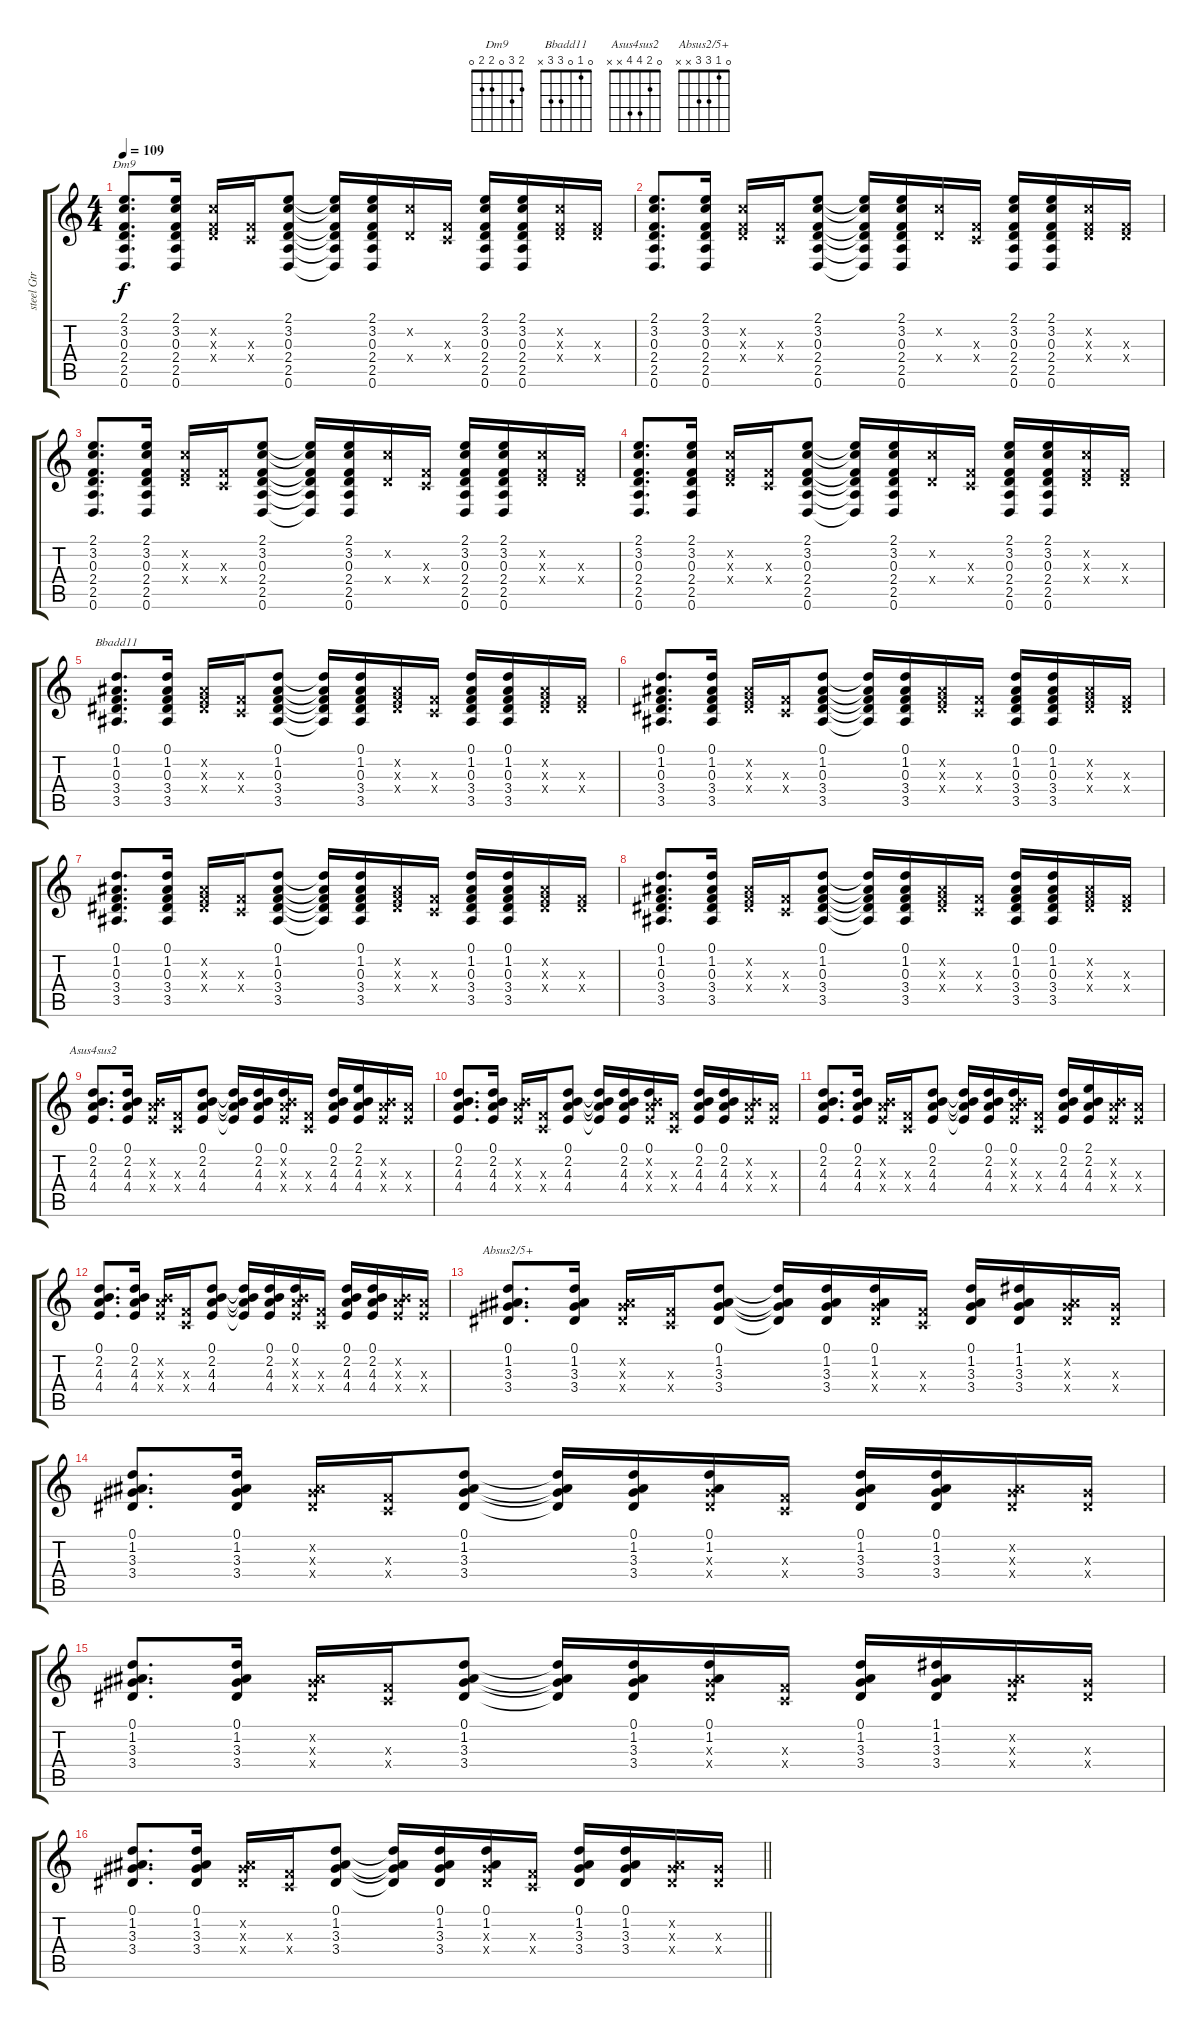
\track ("steel Gtr" "steel Gtr") {instrument acousticguitarsteel}
\staff {score tabs}
\tuning (D4 A3 F3 C3 G2 D2) {hide}
\chord ("Dm9" 2 3 0 2 2 0)
\chord ("Bbadd11" 0 1 0 3 3 x)
\chord ("Asus4sus2" 0 2 4 4 x x)
\chord ("Absus2/5+" 0 1 3 3 x x)
\ts (4 4)
\tempo 109
\clef g2
\ks c
(2.1 3.2 0.3 2.4 2.5 0.6).8{d ch "Dm9" dy f} (2.1 3.2 0.3 2.4 2.5 0.6).16 (3.2{x} 0.3{x} 2.4{x}).16 (0.3{x} 0.4{x}).16 (2.1 3.2 0.3 2.4 2.5 0.6).8 (2.1{t} 3.2{t} 0.3{t} 2.4{t} 2.5{t} 0.6{t}).16 (2.1 3.2 0.3 2.4 2.5 0.6).16 (3.2{x} 2.4{x}).16 (0.3{x} 0.4{x}).16 (2.1 3.2 0.3 2.4 2.5 0.6).16 (2.1 3.2 0.3 2.4 2.5 0.6).16 (3.2{x} 0.3{x} 2.4{x}).16 (0.3{x} 2.4{x}).16 |
(2.1 3.2 0.3 2.4 2.5 0.6).8{d} (2.1 3.2 0.3 2.4 2.5 0.6).16 (3.2{x} 0.3{x} 2.4{x}).16 (0.3{x} 0.4{x}).16 (2.1 3.2 0.3 2.4 2.5 0.6).8 (2.1{t} 3.2{t} 0.3{t} 2.4{t} 2.5{t} 0.6{t}).16 (2.1 3.2 0.3 2.4 2.5 0.6).16 (3.2{x} 2.4{x}).16 (0.3{x} 0.4{x}).16 (2.1 3.2 0.3 2.4 2.5 0.6).16 (2.1 3.2 0.3 2.4 2.5 0.6).16 (3.2{x} 0.3{x} 2.4{x}).16 (0.3{x} 2.4{x}).16 |
(2.1 3.2 0.3 2.4 2.5 0.6).8{d} (2.1 3.2 0.3 2.4 2.5 0.6).16 (3.2{x} 0.3{x} 2.4{x}).16 (0.3{x} 0.4{x}).16 (2.1 3.2 0.3 2.4 2.5 0.6).8 (2.1{t} 3.2{t} 0.3{t} 2.4{t} 2.5{t} 0.6{t}).16 (2.1 3.2 0.3 2.4 2.5 0.6).16 (3.2{x} 2.4{x}).16 (0.3{x} 0.4{x}).16 (2.1 3.2 0.3 2.4 2.5 0.6).16 (2.1 3.2 0.3 2.4 2.5 0.6).16 (3.2{x} 0.3{x} 2.4{x}).16 (0.3{x} 2.4{x}).16 |
(2.1 3.2 0.3 2.4 2.5 0.6).8{d} (2.1 3.2 0.3 2.4 2.5 0.6).16 (3.2{x} 0.3{x} 2.4{x}).16 (0.3{x} 0.4{x}).16 (2.1 3.2 0.3 2.4 2.5 0.6).8 (2.1{t} 3.2{t} 0.3{t} 2.4{t} 2.5{t} 0.6{t}).16 (2.1 3.2 0.3 2.4 2.5 0.6).16 (3.2{x} 2.4{x}).16 (0.3{x} 0.4{x}).16 (2.1 3.2 0.3 2.4 2.5 0.6).16 (2.1 3.2 0.3 2.4 2.5 0.6).16 (3.2{x} 0.3{x} 2.4{x}).16 (0.3{x} 2.4{x}).16 |
(0.1 1.2 0.3 3.4 3.5).8{d ch "Bbadd11"} (0.1 1.2 0.3 3.4 3.5).16 (1.2{x} 0.3{x} 3.4{x}).16 (0.3{x} 0.4{x}).16 (0.1 1.2 0.3 3.4 3.5).8 (0.1{t} 1.2{t} 0.3{t} 3.4{t} 3.5{t}).16 (0.1 1.2 0.3 3.4 3.5).16 (1.2{x} 0.3{x} 3.4{x}).16 (0.3{x} 0.4{x}).16 (0.1 1.2 0.3 3.4 3.5).16 (0.1 1.2 0.3 3.4 3.5).16 (1.2{x} 0.3{x} 3.4{x}).16 (0.3{x} 3.4{x}).16 |
(0.1 1.2 0.3 3.4 3.5).8{d} (0.1 1.2 0.3 3.4 3.5).16 (1.2{x} 0.3{x} 3.4{x}).16 (0.3{x} 0.4{x}).16 (0.1 1.2 0.3 3.4 3.5).8 (0.1{t} 1.2{t} 0.3{t} 3.4{t} 3.5{t}).16 (0.1 1.2 0.3 3.4 3.5).16 (1.2{x} 0.3{x} 3.4{x}).16 (0.3{x} 0.4{x}).16 (0.1 1.2 0.3 3.4 3.5).16 (0.1 1.2 0.3 3.4 3.5).16 (1.2{x} 0.3{x} 3.4{x}).16 (0.3{x} 3.4{x}).16 |
(0.1 1.2 0.3 3.4 3.5).8{d} (0.1 1.2 0.3 3.4 3.5).16 (1.2{x} 0.3{x} 3.4{x}).16 (0.3{x} 0.4{x}).16 (0.1 1.2 0.3 3.4 3.5).8 (0.1{t} 1.2{t} 0.3{t} 3.4{t} 3.5{t}).16 (0.1 1.2 0.3 3.4 3.5).16 (1.2{x} 0.3{x} 3.4{x}).16 (0.3{x} 0.4{x}).16 (0.1 1.2 0.3 3.4 3.5).16 (0.1 1.2 0.3 3.4 3.5).16 (1.2{x} 0.3{x} 3.4{x}).16 (0.3{x} 3.4{x}).16 |
(0.1 1.2 0.3 3.4 3.5).8{d} (0.1 1.2 0.3 3.4 3.5).16 (1.2{x} 0.3{x} 3.4{x}).16 (0.3{x} 0.4{x}).16 (0.1 1.2 0.3 3.4 3.5).8 (0.1{t} 1.2{t} 0.3{t} 3.4{t} 3.5{t}).16 (0.1 1.2 0.3 3.4 3.5).16 (1.2{x} 0.3{x} 3.4{x}).16 (0.3{x} 0.4{x}).16 (0.1 1.2 0.3 3.4 3.5).16 (0.1 1.2 0.3 3.4 3.5).16 (1.2{x} 0.3{x} 3.4{x}).16 (0.3{x} 3.4{x}).16 |
(0.1 2.2 4.3 4.4).8{d ch "Asus4sus2"} (0.1 2.2 4.3 4.4).16 (2.2{x} 4.3{x} 4.4{x}).16 (0.3{x} 0.4{x}).16 (0.1 2.2 4.3 4.4).8 (0.1{t} 2.2{t} 4.3{t} 4.4{t}).16 (0.1 2.2 4.3 4.4).16 (0.1 2.2{x} 4.3{x} 4.4{x}).16 (0.3{x} 0.4{x}).16 (0.1 2.2 4.3 4.4).16 (2.1 2.2 4.3 4.4).16 (2.2{x} 4.3{x} 4.4{x}).16 (4.3{x} 4.4{x}).16 |
(0.1 2.2 4.3 4.4).8{d} (0.1 2.2 4.3 4.4).16 (2.2{x} 4.3{x} 4.4{x}).16 (0.3{x} 0.4{x}).16 (0.1 2.2 4.3 4.4).8 (0.1{t} 2.2{t} 4.3{t} 4.4{t}).16 (0.1 2.2 4.3 4.4).16 (0.1 2.2{x} 4.3{x} 4.4{x}).16 (0.3{x} 0.4{x}).16 (0.1 2.2 4.3 4.4).16 (0.1 2.2 4.3 4.4).16 (2.2{x} 4.3{x} 4.4{x}).16 (4.3{x} 4.4{x}).16 |
(0.1 2.2 4.3 4.4).8{d} (0.1 2.2 4.3 4.4).16 (2.2{x} 4.3{x} 4.4{x}).16 (0.3{x} 0.4{x}).16 (0.1 2.2 4.3 4.4).8 (0.1{t} 2.2{t} 4.3{t} 4.4{t}).16 (0.1 2.2 4.3 4.4).16 (0.1 2.2{x} 4.3{x} 4.4{x}).16 (0.3{x} 0.4{x}).16 (0.1 2.2 4.3 4.4).16 (2.1 2.2 4.3 4.4).16 (2.2{x} 4.3{x} 4.4{x}).16 (4.3{x} 4.4{x}).16 |
(0.1 2.2 4.3 4.4).8{d} (0.1 2.2 4.3 4.4).16 (2.2{x} 4.3{x} 4.4{x}).16 (0.3{x} 0.4{x}).16 (0.1 2.2 4.3 4.4).8 (0.1{t} 2.2{t} 4.3{t} 4.4{t}).16 (0.1 2.2 4.3 4.4).16 (0.1 2.2{x} 4.3{x} 4.4{x}).16 (0.3{x} 0.4{x}).16 (0.1 2.2 4.3 4.4).16 (0.1 2.2 4.3 4.4).16 (2.2{x} 4.3{x} 4.4{x}).16 (4.3{x} 4.4{x}).16 |
(0.1 1.2 3.3 3.4).8{d ch "Absus2/5+"} (0.1 1.2 3.3 3.4).16 (1.2{x} 3.3{x} 3.4{x}).16 (0.3{x} 0.4{x}).16 (0.1 1.2 3.3 3.4).8 (0.1{t} 1.2{t} 3.3{t} 3.4{t}).16 (0.1 1.2 3.3 3.4).16 (0.1 1.2 3.3{x} 3.4{x}).16 (0.3{x} 0.4{x}).16 (0.1 1.2 3.3 3.4).16 (1.1 1.2 3.3 3.4).16 (1.2{x} 3.3{x} 3.4{x}).16 (3.3{x} 3.4{x}).16 |
(0.1 1.2 3.3 3.4).8{d} (0.1 1.2 3.3 3.4).16 (1.2{x} 3.3{x} 3.4{x}).16 (0.3{x} 0.4{x}).16 (0.1 1.2 3.3 3.4).8 (0.1{t} 1.2{t} 3.3{t} 3.4{t}).16 (0.1 1.2 3.3 3.4).16 (0.1 1.2 3.3{x} 3.4{x}).16 (0.3{x} 0.4{x}).16 (0.1 1.2 3.3 3.4).16 (0.1 1.2 3.3 3.4).16 (1.2{x} 3.3{x} 3.4{x}).16 (3.3{x} 3.4{x}).16 |
(0.1 1.2 3.3 3.4).8{d} (0.1 1.2 3.3 3.4).16 (1.2{x} 3.3{x} 3.4{x}).16 (0.3{x} 0.4{x}).16 (0.1 1.2 3.3 3.4).8 (0.1{t} 1.2{t} 3.3{t} 3.4{t}).16 (0.1 1.2 3.3 3.4).16 (0.1 1.2 3.3{x} 3.4{x}).16 (0.3{x} 0.4{x}).16 (0.1 1.2 3.3 3.4).16 (1.1 1.2 3.3 3.4).16 (1.2{x} 3.3{x} 3.4{x}).16 (3.3{x} 3.4{x}).16 |
\barLineRight lightlight
(0.1 1.2 3.3 3.4).8{d} (0.1 1.2 3.3 3.4).16 (1.2{x} 3.3{x} 3.4{x}).16 (0.3{x} 0.4{x}).16 (0.1 1.2 3.3 3.4).8 (0.1{t} 1.2{t} 3.3{t} 3.4{t}).16 (0.1 1.2 3.3 3.4).16 (0.1 1.2 3.3{x} 3.4{x}).16 (0.3{x} 0.4{x}).16 (0.1 1.2 3.3 3.4).16 (0.1 1.2 3.3 3.4).16 (1.2{x} 3.3{x} 3.4{x}).16 (3.3{x} 3.4{x}).16
